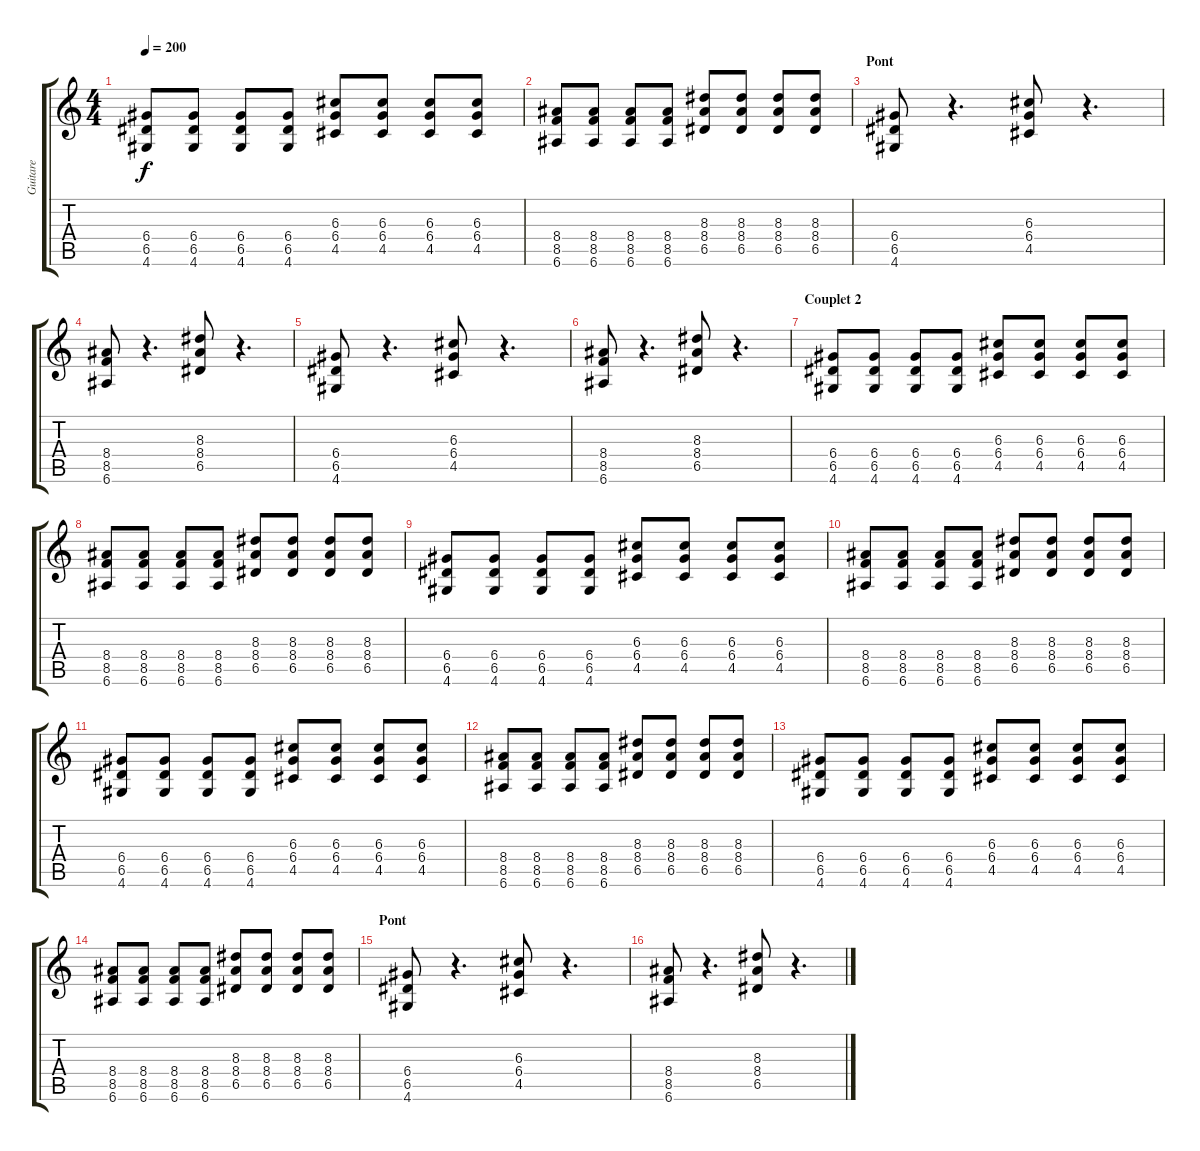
\track ("Guitare" "Guitare") {instrument overdrivenguitar}
\staff {score tabs}
\tuning (E4 B3 G3 D3 A2 E2) {hide}
\ts (4 4)
\tempo 200
\clef g2
\ks c
(6.4 6.5 4.6).8{dy f} (6.4 6.5 4.6).8 (6.4 6.5 4.6).8 (6.4 6.5 4.6).8 (6.3 6.4 4.5).8 (6.3 6.4 4.5).8 (6.3 6.4 4.5).8 (6.3 6.4 4.5).8 |
(8.4 8.5 6.6).8 (8.4 8.5 6.6).8 (8.4 8.5 6.6).8 (8.4 8.5 6.6).8 (8.3 8.4 6.5).8 (8.3 8.4 6.5).8 (8.3 8.4 6.5).8 (8.3 8.4 6.5).8 |
\section ("" "Pont")
(6.4 6.5 4.6).8 r.4{d} (6.3 6.4 4.5).8 r.4{d} |
(8.4 8.5 6.6).8 r.4{d} (8.3 8.4 6.5).8 r.4{d} |
(6.4 6.5 4.6).8 r.4{d} (6.3 6.4 4.5).8 r.4{d} |
(8.4 8.5 6.6).8 r.4{d} (8.3 8.4 6.5).8 r.4{d} |
\section ("" "Couplet 2")
(6.4 6.5 4.6).8 (6.4 6.5 4.6).8 (6.4 6.5 4.6).8 (6.4 6.5 4.6).8 (6.3 6.4 4.5).8 (6.3 6.4 4.5).8 (6.3 6.4 4.5).8 (6.3 6.4 4.5).8 |
(8.4 8.5 6.6).8 (8.4 8.5 6.6).8 (8.4 8.5 6.6).8 (8.4 8.5 6.6).8 (8.3 8.4 6.5).8 (8.3 8.4 6.5).8 (8.3 8.4 6.5).8 (8.3 8.4 6.5).8 |
(6.4 6.5 4.6).8 (6.4 6.5 4.6).8 (6.4 6.5 4.6).8 (6.4 6.5 4.6).8 (6.3 6.4 4.5).8 (6.3 6.4 4.5).8 (6.3 6.4 4.5).8 (6.3 6.4 4.5).8 |
(8.4 8.5 6.6).8 (8.4 8.5 6.6).8 (8.4 8.5 6.6).8 (8.4 8.5 6.6).8 (8.3 8.4 6.5).8 (8.3 8.4 6.5).8 (8.3 8.4 6.5).8 (8.3 8.4 6.5).8 |
(6.4 6.5 4.6).8 (6.4 6.5 4.6).8 (6.4 6.5 4.6).8 (6.4 6.5 4.6).8 (6.3 6.4 4.5).8 (6.3 6.4 4.5).8 (6.3 6.4 4.5).8 (6.3 6.4 4.5).8 |
(8.4 8.5 6.6).8 (8.4 8.5 6.6).8 (8.4 8.5 6.6).8 (8.4 8.5 6.6).8 (8.3 8.4 6.5).8 (8.3 8.4 6.5).8 (8.3 8.4 6.5).8 (8.3 8.4 6.5).8 |
(6.4 6.5 4.6).8 (6.4 6.5 4.6).8 (6.4 6.5 4.6).8 (6.4 6.5 4.6).8 (6.3 6.4 4.5).8 (6.3 6.4 4.5).8 (6.3 6.4 4.5).8 (6.3 6.4 4.5).8 |
(8.4 8.5 6.6).8 (8.4 8.5 6.6).8 (8.4 8.5 6.6).8 (8.4 8.5 6.6).8 (8.3 8.4 6.5).8 (8.3 8.4 6.5).8 (8.3 8.4 6.5).8 (8.3 8.4 6.5).8 |
\section ("" "Pont")
(6.4 6.5 4.6).8 r.4{d} (6.3 6.4 4.5).8 r.4{d} |
(8.4 8.5 6.6).8 r.4{d} (8.3 8.4 6.5).8 r.4{d}
